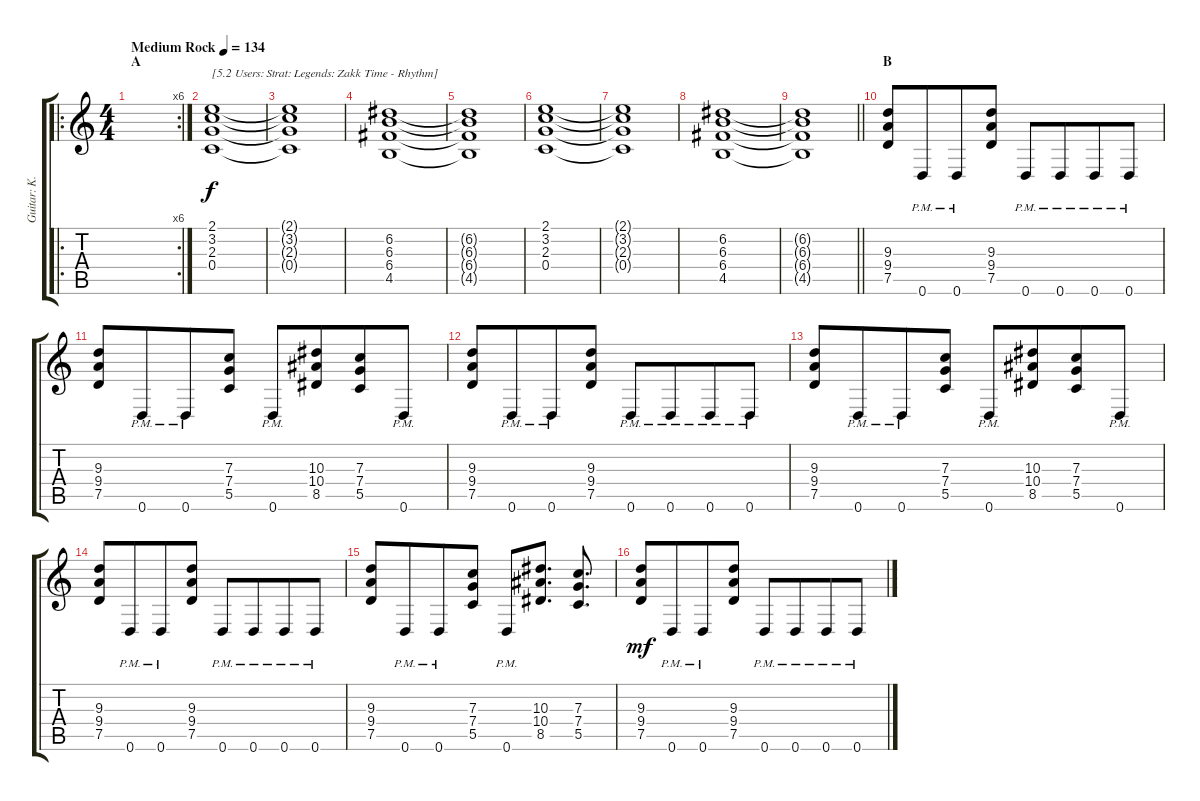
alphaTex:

\track ("Guitar: K.K." "Guitar: K.") {instrument distortionguitar}
\staff {score tabs}
\tuning (D4 A3 F3 C3 G2 D2) {hide}
\ro
\rc 6
\ts (4 4)
\section ("" "A")
\tempo (134 "Medium Rock")
\clef g2
\ks c
|
(2.1 3.2 2.3 0.4).1{txt "[5.2 Users: Strat: Legends: Zakk Time - Rhythm]"} |
(2.1{t} 3.2{t} 2.3{t} 0.4{t}).1 |
(6.2 6.3 6.4 4.5).1 |
(6.2{t} 6.3{t} 6.4{t} 4.5{t}).1 |
(2.1 3.2 2.3 0.4).1 |
(2.1{t} 3.2{t} 2.3{t} 0.4{t}).1 |
(6.2 6.3 6.4 4.5).1 |
\barLineRight lightlight
(6.2{t} 6.3{t} 6.4{t} 4.5{t}).1 |
\section ("" "B")
(9.3 9.4 7.5).8 0.6{pm}.8{beam merge} 0.6{pm}.8 (9.3 9.4 7.5).8 0.6{pm}.8 0.6{pm}.8{beam merge} 0.6{pm}.8 0.6{pm}.8 |
(9.3 9.4 7.5).8 0.6{pm}.8{beam merge} 0.6{pm}.8 (7.3 7.4 5.5).8 0.6{pm}.8 (10.3 10.4 8.5).8{beam merge} (7.3 7.4 5.5).8 0.6{pm}.8 |
(9.3 9.4 7.5).8 0.6{pm}.8{beam merge} 0.6{pm}.8 (9.3 9.4 7.5).8 0.6{pm}.8 0.6{pm}.8{beam merge} 0.6{pm}.8 0.6{pm}.8 |
(9.3 9.4 7.5).8 0.6{pm}.8{beam merge} 0.6{pm}.8 (7.3 7.4 5.5).8 0.6{pm}.8 (10.3 10.4 8.5).8{beam merge} (7.3 7.4 5.5).8 0.6{pm}.8 |
(9.3 9.4 7.5).8{dy f} 0.6{pm}.8{beam merge} 0.6{pm}.8 (9.3 9.4 7.5).8 0.6{pm}.8 0.6{pm}.8{beam merge} 0.6{pm}.8 0.6{pm}.8 |
(9.3 9.4 7.5).8 0.6{pm}.8{beam merge} 0.6{pm}.8 (7.3 7.4 5.5).8 0.6{pm}.8 (10.3 10.4 8.5).8{d} (7.3 7.4 5.5).8{d} |
(9.3 9.4 7.5).8{dy mf} 0.6{pm}.8{beam merge} 0.6{pm}.8 (9.3 9.4 7.5).8 0.6{pm}.8 0.6{pm}.8{beam merge} 0.6{pm}.8 0.6{pm}.8
